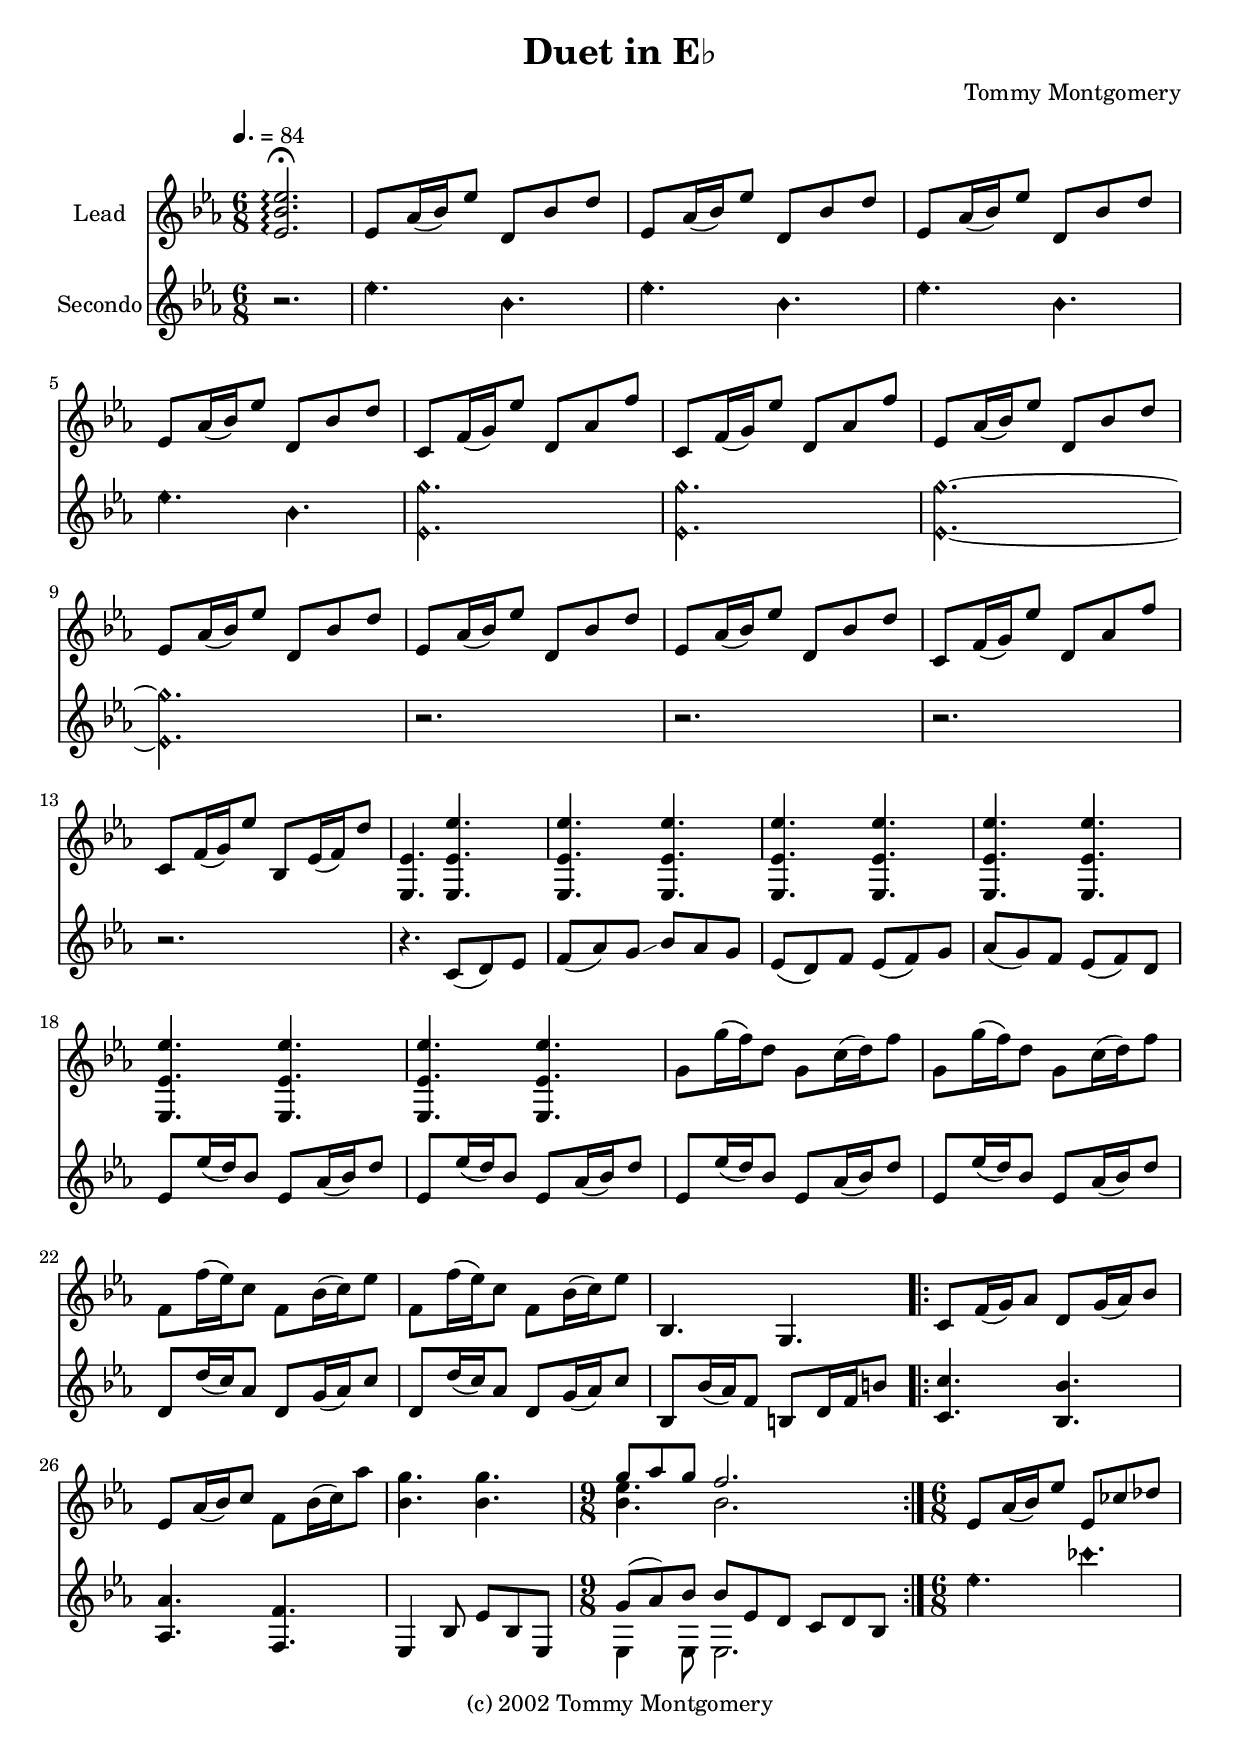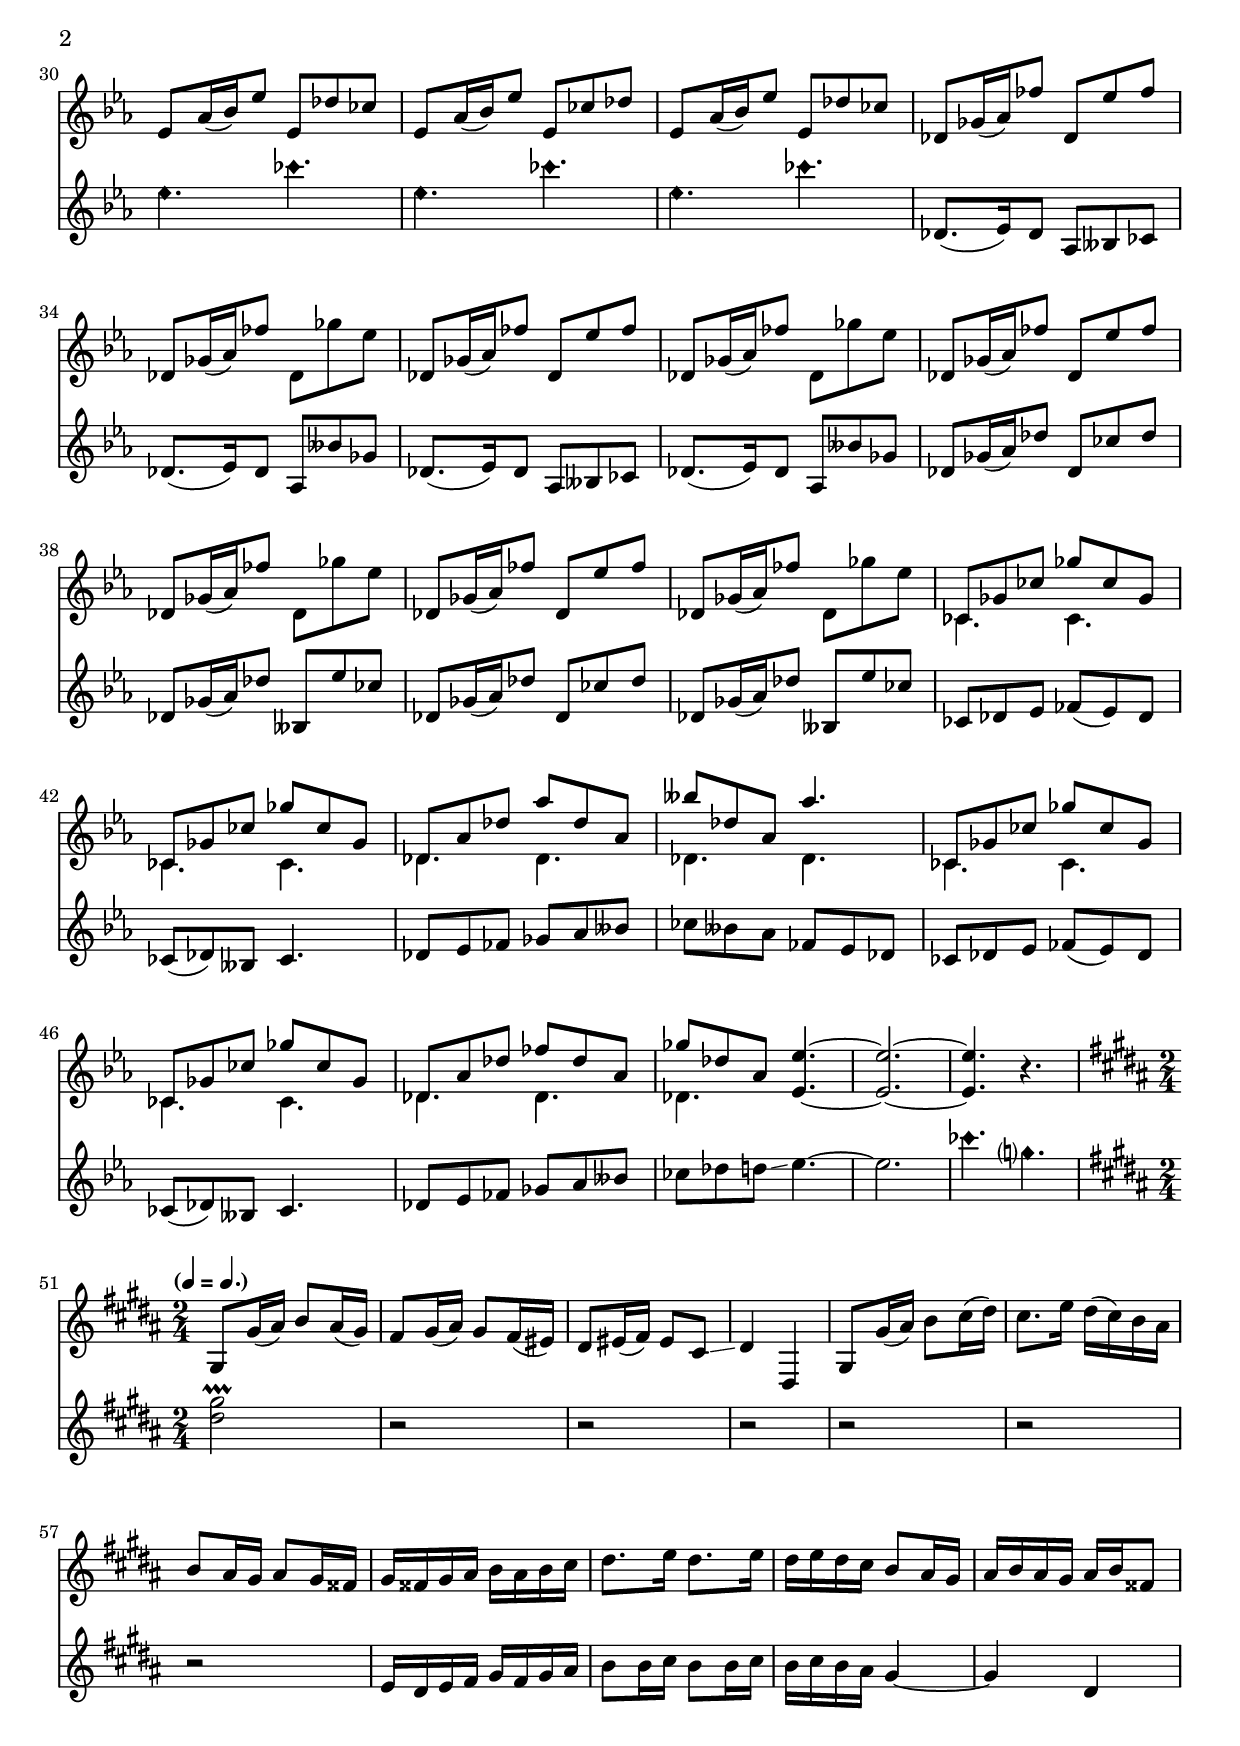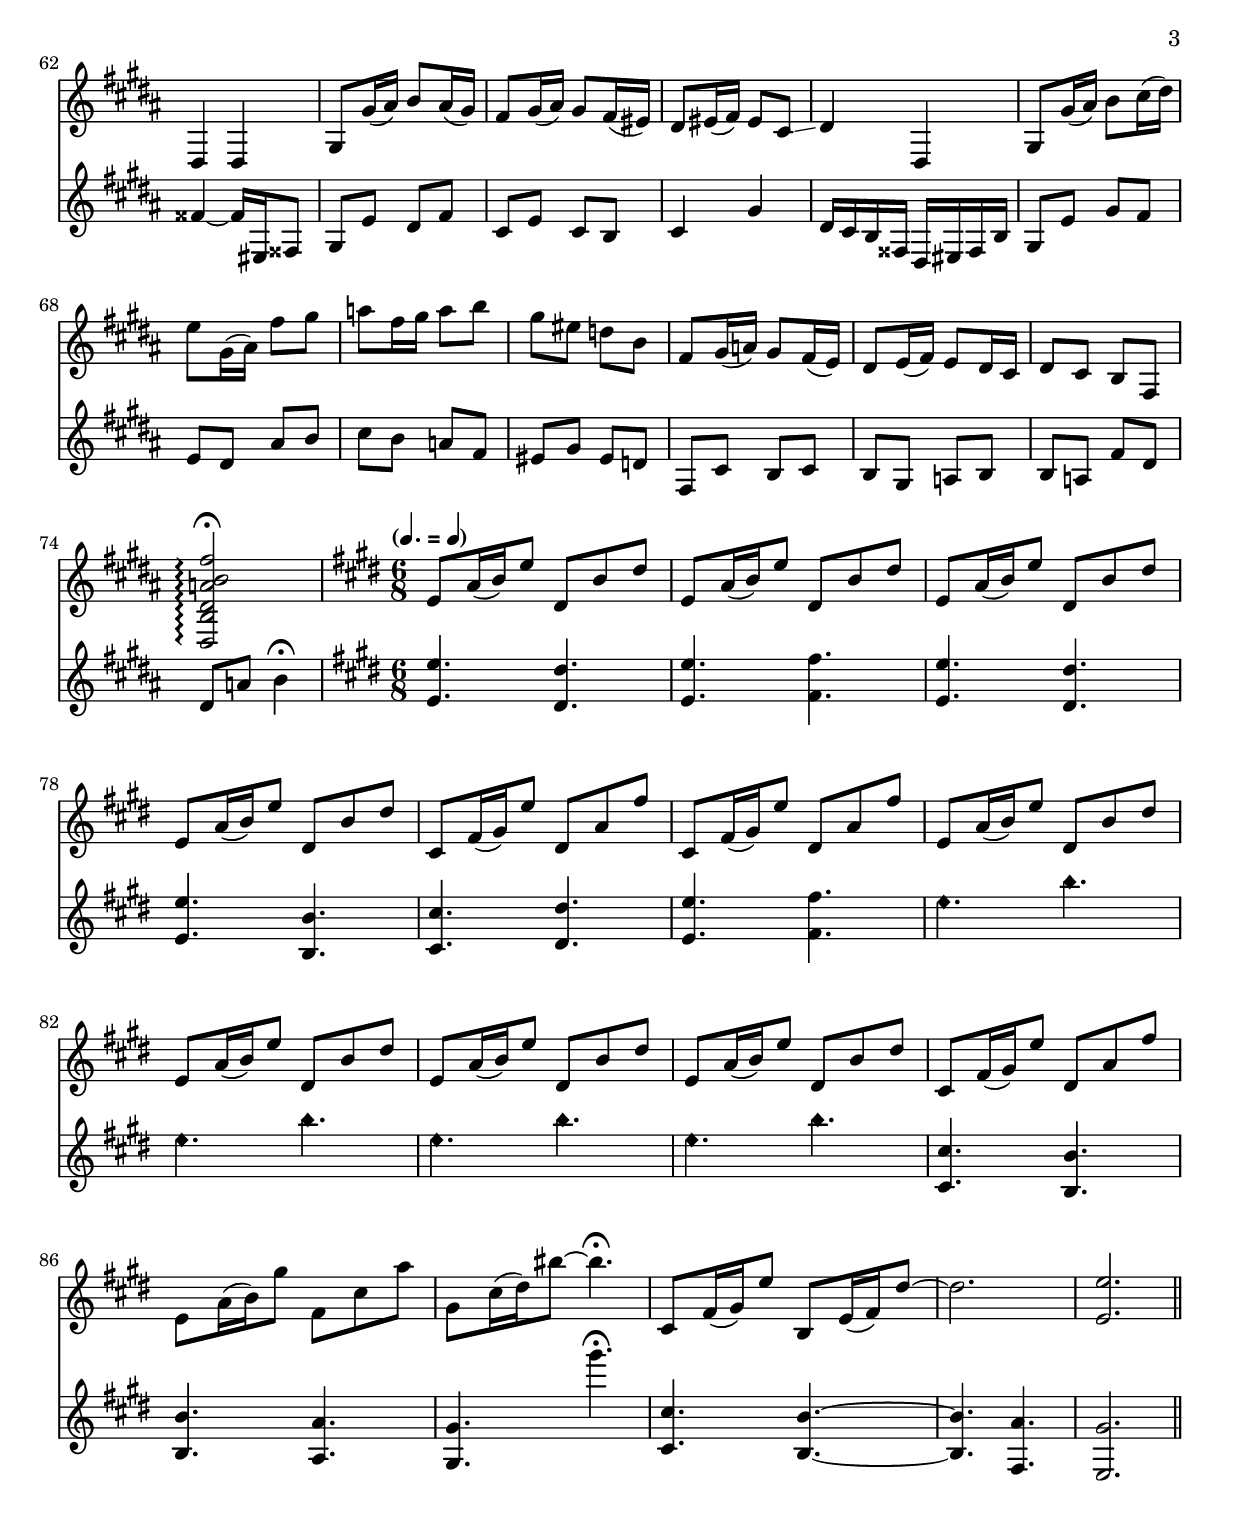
\version "2.14.2"
\language "english"

\header {
  title = "Duet in E♭"
  composer = "Tommy Montgomery"
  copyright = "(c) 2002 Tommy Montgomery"
}

leadMainEf = {
  \relative c' {
    ef8 af16( bf) ef8 d, bf' d
  }
}
leadMainCm = {
  \relative c' {
    c8 f16( g) ef'8 d, af' f'
  }
}
secondoEf = {
  \relative c' {
    ef8 ef'16( d) bf8 ef, af16( bf) d8
  }
}

\parallelMusic #'(lead secondo) {
  \set Score.connectArpeggios = ##t
  
  \tempo 4. = 84
  
  \time 6/8 \key ef \major \set Staff.printKeyCancellation = ##f <ef bf' ef>2.\arpeggio\fermata |
  \time 6/8 \key ef \major \set Staff.printKeyCancellation = ##f r2. |
  
  \leadMainEf |
  \override NoteHead #'style = #'harmonic-mixed ef'4. bf |
  \leadMainEf |
  ef4. bf |
  \leadMainEf |
  ef4. bf |
  \leadMainEf |
  ef4. bf |
  
  \leadMainCm |
  <ef, g'>2. |
  \leadMainCm |
  <ef g'>2. |
  \leadMainEf |
  <ef g'>2. ~ |
  \leadMainEf |
  <ef g'>2. |
  
  \leadMainEf |
  r2. |
  \leadMainEf |
  r2. |
  \leadMainCm |
  r2. |
  c8 f16( g) ef'8 bf, ef16( f) d'8 |
  r2. |
  
  <ef,, ef'>4. <ef ef' ef'> |
  \revert NoteHead #'style r4. c8( d) ef |
  <ef ef' ef'>4. <ef ef' ef'> |
  f8( af) g\glissando bf af g |
  <ef ef' ef'>4. <ef ef' ef'> |
  ef8( d) f ef( f) g |
  <ef ef' ef'>4. <ef ef' ef'> |
  af8( g) f ef( f) d |
  
  <ef ef' ef'>4. <ef ef' ef'> |
  \secondoEf |
  <ef ef' ef'>4. <ef ef' ef'> |
  \secondoEf |
  
  g'8 g'16( f) d8 g, c16( d) f8 |
  \secondoEf |
  g,8 g'16( f) d8 g, c16( d) f8 |
  \secondoEf |
  
  f,8 f'16( ef) c8 f, bf16( c) ef8 |
  d8 d'16( c) af8 d, g16( af) c8 |
  f,8 f'16( ef) c8 f, bf16( c) ef8 |
  d,8 d'16( c) af8 d, g16( af) c8 |
  
  bf,4. g |
  bf,8 bf'16( af) f8 b,8 d16 f b8 |
  
  \bar "|:" c8 f16( g) af8 d, g16( af) bf8 |
  <c, c'>4. <bf bf'> |
  ef,8 af16( bf) c8 f, bf16( c) af'8 |
  <af af'>4. <f f'> |
  <bf, g'>4. <bf g'> |
  ef4 bf'8 ef bf ef, |
  \time 9/8
  << { g'8 af g f2. } \\ { <bf, ef>4. bf2. } >>  \bar ":|" |
  << { g'8( af) bf bf ef, d c d bf } \\ { ef,4 ef8 ef2. } >> |
  
  \time 6/8
  
  ef,8 af16( bf) ef8 ef, cf' df |
  \override NoteHead #'style = #'harmonic-mixed ef''4. cf'|
  ef,8 af16( bf) ef8 ef, df' cf |
  ef,4. cf'|
  ef,8 af16( bf) ef8 ef, cf' df |
  ef,4. cf'|
  ef,8 af16( bf) ef8 ef, df' cf |
  ef,4. cf'|
  
  df,8 gf16( af) ff'8 df, ef' ff |
  \revert NoteHead #'style df,,8.( ef16) df8 af bff cf |
  df,8 gf16( af) ff'8 df, gf' ef |
  df8.( ef16) df8 af bff' gf |
  df,8 gf16( af) ff'8 df, ef' ff |
  df8.( ef16) df8 af bff cf |
  df,8 gf16( af) ff'8 df, gf' ef |
  df8.( ef16) df8 af bff' gf |
  
  df,8 gf16( af) ff'8 df, ef' ff |
  df8 gf16( af) df8 df, cf' df |
  df,8 gf16( af) ff'8 df, gf' ef |
  df,8 gf16( af) df8 bff, ef' cf |
  df,8 gf16( af) ff'8 df, ef' ff |
  df,8 gf16( af) df8 df, cf' df |
  df,8 gf16( af) ff'8 df, gf' ef |
  df,8 gf16( af) df8 bff, ef' cf |
  
  << { \mergeDifferentlyDottedOn cf,8 gf' cf gf' cf, gf } \\ { cf,4. cf4. } >> |
  cf,8 df ef ff( ef) df |
  << { \mergeDifferentlyDottedOn cf8 gf' cf gf' cf, gf } \\ { cf,4. cf4. } >> |
  cf8( df) bff cf4. |
  << { \mergeDifferentlyDottedOn df8 af' df af' df, af } \\ { df,4. df4. } >> |
  df8 ef ff gf af bff |
  << { bff''8 df, af af'4. } \\ { df,,4. df4. } >> |
  cf8 bff af ff ef df |
  << { \mergeDifferentlyDottedOn cf8 gf' cf gf' cf, gf } \\ { cf,4. cf4. } >> |
  cf8 df ef ff( ef) df |
  << { \mergeDifferentlyDottedOn cf8 gf' cf gf' cf, gf } \\ { cf,4. cf4. } >> |
  cf8( df) bff cf4. |
  << { \mergeDifferentlyDottedOn df8 af' df ff df af } \\ { df,4. df4. } >> |
  df8 ef ff gf af bff |
  << { gf'8 df af } \\ { df,4. } >> <ef ef'>4. ~ |
  cf8 df d\glissando ef4. ~ |
  <ef ef'>2. ~ |
  ef2. |
  <ef ef'>4. r4. |
  \override NoteHead #'style = #'harmonic-mixed cf'4. g? |
  
  \time 2/4
  \set Score.tempoHideNote = ##t
  \tempo \markup {
    \concat {
      (
      \smaller \general-align #Y #DOWN \note #"4" #1
      " = "
      \smaller \general-align #Y #DOWN \note #"4." #1
      )
    }
  } 4 = 84
  
  \key gs \minor gs,8 gs'16( as) b8 as16( gs) |
  \key gs \minor \revert NoteHead #'style <ds gs>2\prallprall |
  fs8 gs16( as) gs8 fs16( es) |
  r2 |
  ds8 es16( fs) es8 cs\glissando |
  r2 |
  ds4 ds, |
  r2 |
  gs8 gs'16( as) b8 cs16( ds) |
  r2 |
  cs8. e16 ds( cs) b as |
  r2 |
  b8 as16 gs as8 gs16 fss |
  r2 |
  gs16 fss gs as b as b cs |
  e,16 ds e fs gs fs gs as |
  
  ds8. e16 ds8. e16 |
  b8 b16 cs b8 b16 cs |
  ds16 e ds cs b8 as16 gs |
  b16 cs b as gs4 ~ |
  as16 b as gs as b fss8 |
  gs4 ds |
  ds,4 ds |
  fss4 ~ fss16 es, fss8 |
  
  gs8 gs'16( as) b8 as16( gs) |
  gs8 e' ds fs |
  fs8 gs16( as) gs8 fs16( es) |
  cs8 e cs b |
  ds8 es16( fs) es8 cs\glissando |
  cs4 gs' |
  ds4 ds, |
  ds16 cs b fss ds es fss b |
  
  gs8 gs'16( as) b8 cs16( ds) |
  gs8 e' gs fs |
  e8 gs,16( as) fs'8 gs |
  e8 ds as' b |
  a8 fs16 gs a8 b |
  cs8 b a fs |
  gs8 es d b |
  es8 gs es d |
  
  fs8 gs16( a) gs8 fs16( e) |
  fs,8 cs' b cs |
  ds8 e16( fs) e8 ds16 cs |
  b8 gs a b |
  ds8 cs b fs |
  b8 a fs' ds |
  <ds b' ds a' b fs'>2\arpeggio\fermata |
  ds8 a' b4\fermata |
  
  \time 6/8
  \tempo \markup {
    \concat {
      (
      \smaller \general-align #Y #DOWN \note #"4." #1
      " = "
      \smaller \general-align #Y #DOWN \note #"4" #1
      )
    }
  } 4. = 84
  
  \key e \major \transpose c cs \leadMainEf |
  \key e \major <e, e'>4. <ds ds'> |
  \transpose c cs \leadMainEf |
  <e e'>4. <fs fs'> |
  \transpose c cs \leadMainEf |
  <e e'>4. <ds ds'> |
  \transpose c cs \leadMainEf |
  <e e'>4. <b b'> |
  \transpose c cs \leadMainCm |
  <cs cs'>4. <ds ds'> |
  \transpose c cs \leadMainCm |
  <e e'>4. <fs fs'> |
  
  \transpose c cs \leadMainEf |
  \override NoteHead #'style = #'harmonic-mixed e'4. b' |
  \transpose c cs \leadMainEf |
  e,4. b' |
  \transpose c cs \leadMainEf |
  e,4. b' |
  \transpose c cs \leadMainEf |
  e,4. b' |
  
  \transpose c cs \leadMainCm |
  \revert NoteHead #'style <cs,, cs'>4. <b b'> |
  e'8 a16( b) gs'8 fs, cs' a' |
  <b b'>4. <a a'> |
  gs,8 cs16( ds) bs'8 ~ bs4.\fermata |
  <gs gs'>4. gs'''4.\fermata |
  
  cs,,8 fs16( gs) e'8 b, e16( fs) ds'8 ~ |
  <cs,,, cs'>4. <b b'> ~ |
  ds2. |
  <b b'>4. <fs a'> |
  <e, e'>2. \bar "||" |
  <e gs'>2. |
  
}

classicalGuitarIPart = \new Staff \with {
  midiInstrument = "acoustic guitar (nylon)"
  instrumentName = "Lead"
} { \clef treble \relative c' \lead }

classicalGuitarIIPart = \new Staff \with {
  midiInstrument = "acoustic guitar (nylon)"
  instrumentName = "Secondo"
} { \clef treble \relative c' \secondo }

\score {
  <<
    \classicalGuitarIPart
    \classicalGuitarIIPart
  >>
  \layout { }
  \midi {
    \context {
      \Score
      tempoWholesPerMinute = #(ly:make-moment 216 8)
    }
  }
}
